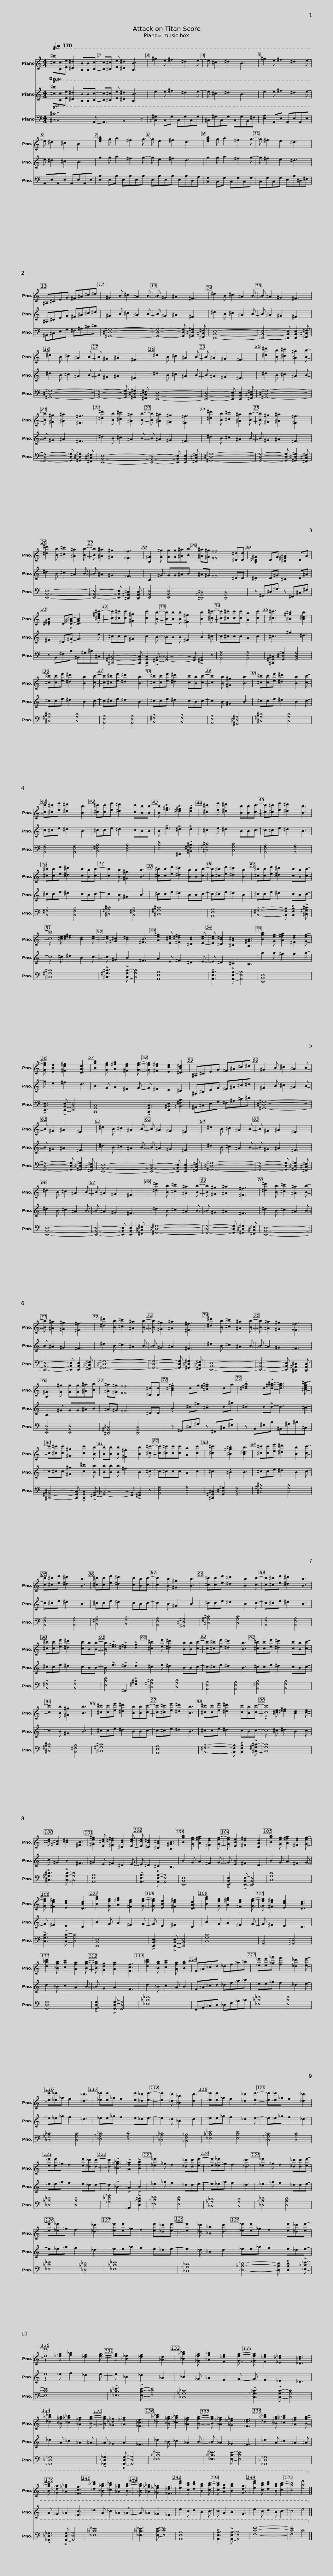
X:1
%%score ( 1 2 ) ( 3 4 ) 5
L:1/8
Q:1/4=170
M:4/4
I:linebreak $
K:C
V:1 treble
V:2 treble
V:3 treble
V:4 treble
V:5 bass
V:1
!8va(! [^c^c'][cc'][ee'] [^d^d']2 [Bb][Bb][cc']- | [cc'][^c^c'] [ee'] [^d^d']2 [Bb]3 | ^g'2 e' ^f'2 ^d'2 e'- | e' ^c'2 ^d'2 b3 |$ ^g'2 e' ^f'2 ^d'2 e'- | %5
 e' ^d'2 ^c'2 b3 | [e'g'b']2 g' a'2 ^f'2 g'- | g' e'2 ^f'2 d'3 | [e'g'b']2 g' a'2 ^f'2 g'- |$ g' ^f'2 e'2 ^d'3 | %10
 ^A^ceg ^f^a^c'^d' | ^g2 b ^c'2 ^a2 b- | b ^g2 ^a2 ^f3 |$ ^d'2 b ^c'2 ^a2 b- | b ^a2 ^g2 ^f3 | %15
 ^d'2 b ^c'2 ^a2 b- | b ^g2 ^a2 ^f3 | ^d'2 b ^c'2 ^a2 b- |$ b ^a2 ^g2 ^f3 | [^d'^d'']2 [bb'] [^c'^c'']2 [^a^a']2 [bb']- | %20
 [bb'] [^g^g']2 [^a^a']2 [^f^f']3 | [^d'^d'']2 [bb'] [^c'^c'']2 [^a^a']2 [bb']- |$ [bb'] [^a^a']2 [^g^g']2 [^f^f']3 | [^d'^d'']2 [bb'] [^c'^c'']2 [^a^a']2 [bb']- | [bb'] [^g^g']2 [^a^a']2 [^f^f']3 | %25
 [^d'^d'']2 [bb'] [^c'^c'']2 [^a^a']2 [bb']- |$ [bb'] [^a^a']2 [^g^g']2 [^^f^^f']3 | [B^g]3 [g^g'] [gg'][gg'][^a^a'][bb'] | [^a^a'][^g^g'] [^^f^^f']4 [^d^d'][dd'] | .[B^d^g]2 dg .[^c^f^a]2 da |$ %30
 .[^d^fb]2 d!>![d^g^b]- [dgb]3 [^c'-e'^g'^c''-] | [c'c''][^c'^c''][c'c''] [^g^g']2 [c'c'']2 [bb']- | [bb'][bb'] [bb'] [^f^f']2 [bb']2 [^c'^c'']- |$ [c'c''][^c'^c''][c'c''][c'c''] [aa']2 [c'c'']2 | [^c'^c'']3 .[^b^g'^b']2 [b^d'b']3 | %35
 [^c'^c''][c'c''][e'e''] [^d'^d'']2 [bb']2 [c'c'']- | [c'c''][^c'^c''][e'e''] [^d'^d'']2 [bb']3 |$ [^c'^c''][c'c''][e'e''] [^d'^d'']2 [c'c''][bb'][c'c'']- | [c'c'']2 [bb'] [^g^g']2 [bb']3 | [^c'^c''][c'c''][e'e''] [^d'^d'']2 [bb']2 [c'c'']- | %40
 [c'c''][^c'^c''][e'e''] [^d'^d'']2 [bb']3 |$ [^c'^c''][c'c''][e'e''] [^d'^d'']2 [c'c''][bb'][bb'] | [bb'] !>![e'^g']3 !>![^d'^f']2 !>![d'g']2 | [^c'^c'']2 [e'e''] [^d'^d'']2 [bb'][bb'][c'c'']- | [c'c''][^c'^c''][e'e''] [^d'^d'']2 [bb']3 |$ %45
 [^c'^c''][c'c''][e'e''] [^d'^d'']2 [c'c''][bb'][c'c'']- | [c'c'']2 [bb'] [^g^g']2 [bb']3 | [^c'^c''][c'c''][e'e''] [^d'^d'']2 [bb'][bb'][c'c'']- | [c'c''][^c'^c''][e'e''] [^d'^d'']2 [bb']3 |$ [^c'^c''][c'c''][e'e''] [^d'^d'']2 [c'c''][bb'][c'c'']- | %50
 [c'c'']8 | x8 | [ae'^g']2 [e^c'e'] [^f^d'^f']2 [^dbd']2 [ec'e']- |$ [ec'e'] [^db^d']2 [^ca^c']2 [B^gb]3 | [bg'b']2 [ge'g'] [a^f'a']2 [^fd'f']2 [ge'g']- | %55
 [ge'g'] [ebe']2 [^fd'^f']2 [dad']3 | [bg'b']2 [ge'g'] [a^f'a']2 [^fd'f']2 [ge'g']- | [ge'g'] [^fd'^f']2 [ec'e']2 [^db^d']3 |$ ^A^ceg ^f^a^c'^d' | ^g2 b ^c'2 ^a2 b- | %60
 b ^g2 ^a2 ^f3 | ^d'2 b ^c'2 ^a2 b- |$ b ^a2 ^g2 ^f3 | ^d'2 b ^c'2 ^a2 b- | b ^g2 ^a2 ^f3 | %65
 ^d'2 b ^c'2 ^a2 b- |$ b ^a2 ^g2 ^f3 | [^d'^d'']2 [bb'] [^c'^c'']2 [^a^a']2 [bb']- | [bb'] [^g^g']2 [^a^a']2 [^f^f']3 | [^d'^d'']2 [bb'] [^c'^c'']2 [^a^a']2 [bb']- |$ %70
 [bb'] [^a^a']2 [^g^g']2 [^f^f']3 | [^d'^d'']2 [bb'] [^c'^c'']2 [^a^a']2 [bb']- | [bb'] [^g^g']2 [^a^a']2 [^f^f']3 | [^d'^d'']2 [bb'] [^c'^c'']2 [^a^a']2 [bb']- |$ [bb'] [^a^a']2 [^g^g']2 [^^f^^f']3 | %75
 [B^g]3 [g^g'] [gg'][gg'][^a^a'][bb'] | [^a^a'][^g^g'] [^^f^^f']4 [^d^d'][dd'] |$ .[b^d'^g']2 d'g' .[^c'^f'^a']2 d'a' | .[^d'^f'b']2 d'!>![d'^g'^b']- [d'g'b']3 [^c'-e'g'^c''-] | [c'c''][^c'^c''][c'c''] [^g^g']2 [c'c'']2 [bb'] |$ %80
 [bb'][bb'] [bb'] [^f^f']2 [bb']2 [^c'^c'']- | [c'c''][^c'^c''][c'c''][c'c''] [aa']2 [c'c'']2 | [^c'^c'']3 .[^b^g'^b']2 [b^d'b']3 | [^c'^c''][c'c''][e'e''] [^d'^d'']2 [bb']2 [c'c'']- |$ [c'c''][^c'^c''][e'e''] [^d'^d'']2 [bb']3 | %85
 [^c'^c''][c'c''][e'e''] [^d'^d'']2 [c'c''][bb'][c'c'']- | [c'c'']2 [bb'] [^g^g']2 [bb']3 | [^c'^c''][c'c''][e'e''] [^d'^d'']2 [bb']2 [c'c'']- |$ [c'c''][^c'^c''][e'e''] [^d'^d'']2 [bb']3 | [^c'^c''][c'c''][e'e''] [^d'^d'']2 [c'c''][bb'][bb']- | %90
 [bb'] !>![e'^g']3 !>![^d'^f']2 !>![d'g']2 | [^c'^c'']2 [e'e''] [^d'^d'']2 [bb'][bb'][c'c'']- |$ [c'c''][^c'^c''][e'e''] [^d'^d'']2 [bb']3 | [^c'^c''][c'c''][e'e''] [^d'^d'']2 [c'c''][bb'][c'c'']- | [c'c'']2 [bb'] [^g^g']2 [bb']3 | %95
 [^c'^c''][c'c''][e'e''] [^d'^d'']2 [bb'][bb'][c'c'']- |$ [c'c''][^c'^c''][e'e''] [^d'^d'']2 [bb']3 | [^c'^c''][c'c''][e'e''] [^d'^d'']2 [c'c''][bb'][c'c'']- | [c'c'']8 | x8 |$ %100
 [^ge'^g']2 [e^c'e'] [^f^d'^f']2 [^dbd']2 [ec'e']- | [ec'e'] [^db^d']2 [^ca^c']2 [B^gb]3 | [bg'b']2 [ge'g'] [a^f'a']2 [^fd'f']2 [ge'g']- | [ge'g'] [ebe']2 [^fd'^f']2 [dad']3 | [bg'b']2 [ge'g'] [a^f'a']2 [^fd'f']2 [ge'g']- |$ %105
 [ge'g'] [^fd'^f']2 [ec'e']2 [dbd']3 | [bg'b']2 [ge'g'] [a^f'a']2 [^fd'f']2 [ge'g']- | [ge'g'] [ebe']2 [^fd'^f']2 [dad']3 | [bg'b']2 [ge'g'] [a^f'a']2 [^fd'f']2 [ge'g']- | [ge'g'] [^fd'^f']2 [ec'e']2 [dbd']3 |$ %110
 [d'_b'd'']2 [_bg'b'] [c'a'c'']2 [af'a']2 [bg'b']- | [bg'b'] [gd'g']2 [af'a']2 [fc'f']3 | [d'_b'd'']2 [_bg'b'] [c'a'c'']2 [af'a'] [bg'b']2 | f_a_c'd' _d'f'_a'_b' |$ [_e'_e''][e'e''][_g'_g''] [f'f'']2 [_d'_d'']2 [e'e'']- | %115
 [e'e''][_e'_e'']_g' f'2 [_d'_d'']3 | [_e'_e''][e'e'']_g' f'2 [e'e''][_d'_d''][e'e'']- | [e'e'']2 [_d'_d''] [_b_b']2 [d'd'']3 |$ [_e'_e''][e'e'']_g' f'2 [_d'_d'']2 [e'e'']- | [e'e''][_e'_e'']_g' f'2 [_d'_d'']3 | %120
 [_e'_e''][e'e'']_g' f'2 [e'e''][_d'_d''][d'd'']- | [d'd''] !>![_b_g'_b']3 !>![_af'_a']2 !>![bf'b']2 |$ [_e'_e'']2 _g' f'2 [_d'_d''][d'd''][e'e'']- | [e'e''][_e'_e'']_g' f'2 [_d'_d'']3 | [_e'_e'']2 _g' f'2 [_d'_d''][d'd''][e'e'']- | %125
 [e'e''][_e'_e'']_g' f'2 [_d'_d'']3 |$ [_e'_e''][e'e'']_g' f'2 [e'e''][_d'_d''][e'e'']- | [e'e'']2 [_d'_d''] [_b_b']2 [d'd'']3 | [_e'_e''][e'e'']_g' f'2 [e'e''][_d'_d''][e'e'']- | [e'e'']8 |$ %130
 x8 | [_b_g'_b']2 [_g_e'g'] [_af'_a']2 [f_d'f']2 [ge'g']- | [ge'g'] [f_d'f']2 [_e_c'_e']2 [_d_bd']3 | [_d'__b'_d'']2 [__b_g'b'] [_c'_a'_c'']2 [_a_f'a']2 [bg'b']- |$ [bg'b'] [_g_d'_g']2 [_a_f'_a']2 [_f_c'f']3 | %135
 [_d'__b'_d'']2 [__b_g'b'] [_c'_a'_c'']2 [_a_f'a']2 [bg'b']- | [bg'b'] [_a_f'_a']2 [_g__e'_g']2 [_f_d'f']3 |$ [_d'__b'_d'']2 [__b_g'b'] [_c'_a'_c'']2 [_a_f'a']2 [bg'b']- | [bg'b'] [_g_d'_g']2 [_a_f'_a']2 [_f_c'f']3 | [_d'__b'_d'']2 [__b_g'b'] [_c'_a'_c'']2 [_a_f'a']2 [bg'b']- |$ %140
 [bg'b'] [_a_f'_a']2 [_g__e'_g']2 [_f_d'f']3 | [e'c''e'']2 [c'a'c''] [d'b'd'']2 [bg'b']2 [c'a'c'']- | [c'a'c''] [ae'a']2 [bg'b']2 [gd'g']3 | [e'c''e'']2 [c'a'c''] [d'b'd'']2 [bg'b'] [c'a'c'']2- | [c'a'c'']4 [e'a'e'']4!8va)! |] %145
V:2
!8va(! x8 | x8 | x8 | x8 |$ x8 | %5
 x8 | x8 | x8 | x8 |$ x8 | %10
 x8 | x8 | x8 |$ x8 | x8 | %15
 x8 | x8 | x8 |$ x8 | x8 | %20
 x8 | x8 |$ x8 | x8 | x8 | %25
 x8 |$ x8 | x8 | x8 | x8 |$ %30
 x8 | x8 | x8 |$ x8 | x8 | %35
 x8 | x8 |$ x8 | x8 | x8 | %40
 x8 |$ x8 | x8 | x8 | x8 |$ %45
 x8 | x8 | x8 | x8 |$ x8 | %50
 z2 [^c'e'] [^d'^f']2 [bd']2 [c'e']- | [c'e'] [^g^c']2 [b^d']2 [^fb]3 | x8 |$ x8 | x8 | %55
 x8 | x8 | x8 |$ x8 | x8 | %60
 x8 | x8 |$ x8 | x8 | x8 | %65
 x8 |$ x8 | x8 | x8 | x8 |$ %70
 x8 | x8 | x8 | x8 |$ x8 | %75
 x8 | x8 |$ x8 | x8 | x8 |$ %80
 x8 | x8 | x8 | x8 |$ x8 | %85
 x8 | x8 | x8 |$ x8 | x8 | %90
 x8 | x8 |$ x8 | x8 | x8 | %95
 x8 |$ x8 | x8 | z2 [^c'e'] [^d'^f']2 [bd']2 [c'e']- | [c'e'] [^g^c']2 [b^d']2 [^fb]3 |$ %100
 x8 | x8 | x8 | x8 | x8 |$ %105
 x8 | x8 | x8 | x8 | x8 |$ %110
 x8 | x8 | x8 | x8 |$ x8 | %115
 x8 | x8 | x8 |$ x8 | x8 | %120
 x8 | x8 |$ x8 | x8 | x8 | %125
 x8 |$ x8 | x8 | x8 | z2 [_e'_g'] [f'_a']2 [_d'f']2 [e'g']- |$ %130
 [e'g'] [_b_e']2 [_d'f']2 [_ad']3 | x8 | x8 | x8 |$ x8 | %135
 x8 | x8 |$ x8 | x8 | x8 |$ %140
 x8 | x8 | x8 | x8 | x8!8va)! |] %145
V:3
!8va(! [^c^c'][cc'][ee'] [^d^d']2 [Bb][Bb][cc']- | [cc'][^c^c'] [ee'] [^d^d']2 [Bb]3 | e'2 e' ^f'2 ^d'2 e'- | e' ^c'2 ^d'2 b3 |$ e'2 e' ^f'2 ^d'2 e'- | %5
 e' ^d'2 ^c'2 b3 | g'2 g' a'2 ^f'2 g'- | g' e'2 ^f'2 d'3 | g'2 g' a'2 ^f'2 g'- |$ g' ^f'2 e'2 ^d'3 | %10
 ^A^ceg ^f^a^c'^d' | ^g2 b ^c'2 ^a2 b- | b ^g2 ^a2 ^f3 |$ ^d'2 b ^c'2 ^a2 b- | b ^a2 ^g2 ^f3 | %15
 ^d'2 b ^c'2 ^a2 b- | b ^g2 ^a2 ^f3 | ^d'2 b ^c'2 ^a2 b- |$ b ^a2 ^g2 ^f3 | ^d'2 b ^c'2 ^a2 b- | %20
 b ^g2 ^a2 ^f3 | ^d'2 b ^c'2 ^a2 b- |$ b ^a2 ^g2 ^f3 | ^d'2 b ^c'2 ^a2 b- | b ^g2 ^a2 ^f3 | %25
 ^d'2 b ^c'2 ^a2 b- |$ b ^a2 ^g2 ^^f3 | B3 ^g gg^ab | ^a^g ^^f4 ^dd | .^d2 d^g .^c2 d^a |$ %30
 .^f2 ^d!>!^g- g3 e' | ^c'c'c' ^g2 c'2 b- | bb b ^f2 b2 ^c'- |$ c'^c'c'c' a2 c'2 | ^c'3 .^g'2 ^d'3 | %35
 ^c'c'e' ^d'2 b2 c'- | c'^c'e' ^d'2 b3 |$ ^c'c'e' ^d'2 c'bc'- | c'2 b ^g2 b3 | ^c'c'e' ^d'2 b2 c'- | %40
 c'^c'e' ^d'2 b3 |$ ^c'c'e' ^d'2 c'bb | b !>!e'3 !>!^d'2 !>!d'2 | ^c'2 e' ^d'2 bbc'- | c'^c'e' ^d'2 b3 |$ %45
 ^c'c'e' ^d'2 c'bc'- | c'2 b ^g2 b3 | ^c'c'e' ^d'2 bbc'- | c'^c'e' ^d'2 b3 |$ ^c'c'e' ^d'2 c'bc'- | %50
 c'8 | x8 | a2 e ^f2 ^d2 e- |$ e ^d2 ^c2 B3 | g'2 g' ^f'2 f'2 g'- | %55
 g' e'2 ^f'2 d'3 | b2 g a2 ^f2 g- | g ^f2 e2 ^d3 |$ ^A^ceg ^f^a^c'^d' | ^g2 b ^c'2 ^a2 b- | %60
 b ^g2 ^a2 ^f3 | ^d'2 b ^c'2 ^a2 b- |$ b ^a2 ^g2 ^f3 | ^d'2 b ^c'2 ^a2 b- | b ^g2 ^a2 ^f3 | %65
 ^d'2 b ^c'2 ^a2 b- |$ b ^a2 ^g2 ^f3 | ^d'2 b ^c'2 ^a2 b- | b ^g2 ^a2 ^f3 | ^d'2 b ^c'2 ^a2 b- |$ %70
 b ^a2 ^g2 ^f3 | ^d'2 b ^c'2 ^a2 b- | b ^g2 ^a2 ^f3 | ^d'2 b ^c'2 ^a2 b- |$ b ^a2 ^g2 ^^f3 | %75
 B3 ^g gg^ab | ^a^g ^^f4 ^dd |$ .b2 ^d'^g' .^c'2 d'^a' | .^d'2 d'!>!d'- d'3 ^c'- | c'^c'c' [^g^g']2 [c'^c'']2 [bb'] |$ %80
 [bb'][bb'] [bb'] ^f'2 b2 ^c'- | c'^c'c'c' a2 c'2 | ^c'3 .^b2 b3 | ^c'c'e' ^d'2 b2 c'- |$ c'^c'e' ^d'2 b3 | %85
 ^c'c'e' ^d'2 c'bc'- | c'2 b ^g2 b3 | ^c'c'e' ^d'2 b2 c'- |$ c'^c'e' ^d'2 b3 | ^c'c'e' ^d'2 c'bb- | %90
 b !>!e'3 !>!^d'2 !>!d'2 | ^c'2 e' ^d'2 bbc'- |$ c'^c'e' ^d'2 b3 | ^c'c'e' ^d'2 c'bc'- | c'2 b ^g2 b3 | %95
 ^c'c'e' ^d'2 bbc'- |$ c'^c'e' ^d'2 b3 | ^c'c'e' ^d'2 c'bc'- | c'8 | x8 |$ %100
 ^g2 e ^f2 ^d2 e- | e ^d2 ^c2 B3 | b2 g a2 ^f2 g- | g [eb]2 ^f2 d3 | b2 g a2 ^f2 g- |$ %105
 g ^f2 e2 d3 | b2 g a2 ^f2 g- | g e2 ^f2 d3 | b2 g a2 ^f2 g- | g ^f2 e2 d3 |$ %110
 d'2 _b c'2 a2 b- | b g2 a2 f3 | d'2 _b c'2 a b2 | f_a_c'd' _d'f'_a'_b' |$ _e'e'_g' f'2 _d'2 e'- | %115
 e'_e'_g' f'2 _d'3 | _e'e'_g' f'2 e'_d'e'- | e'2 _d' _b2 d'3 |$ _e'e'_g' f'2 _d'2 e'- | e'_e'_g' f'2 _d'3 | %120
 _e'e'_g' f'2 e'_d'd'- | d' !>!_b3 !>!_a2 !>!b2 |$ _e'2 _g' f'2 _d'd'e'- | e'_e'_g' f'2 _d'3 | _e'2 _g' f'2 _d'd'e'- | %125
 e'_e'_g' f'2 _d'3 |$ _e'e'_g' f'2 e'_d'e'- | e'2 _d' _b2 d'3 | _e'e'_g' f'2 e'_d'e'- | e'8 |$ %130
 x8 | _b2 _g _a2 f2 g- | g f2 _e2 _d3 | _d'2 a _c'2 _a2 =a- |$ a _g2 _a2 _f3 | %135
 _d'2 __b _c'2 _a2 b- | b _a2 _g2 _f3 |$ _d'2 a _c'2 _a2 =a | a _g2 _a2 [_f_c']3 | _d'2 a _c'2 _a2 =a- |$ %140
 a _a2 _g2 _f3 | e'2 c' d'2 b2 c'- | c' a2 b2 g3 | e'2 c' d'2 b c'2- | c'4 e'4!8va)! |] %145
V:4
!8va(! x8 | x8 | x8 | x8 |$ x8 | %5
 x8 | x8 | x8 | x8 |$ x8 | %10
 x8 | x8 | x8 |$ x8 | x8 | %15
 x8 | x8 | x8 |$ x8 | x8 | %20
 x8 | x8 |$ x8 | x8 | x8 | %25
 x8 |$ x8 | x8 | x8 | x8 |$ %30
 x8 | x8 | x8 |$ x8 | x8 | %35
 x8 | x8 |$ x8 | x8 | x8 | %40
 x8 |$ x8 | x8 | x8 | x8 |$ %45
 x8 | x8 | x8 | x8 |$ x8 | %50
 z2 ^c' ^d'2 b2 c'- | c' ^g2 b2 ^f3 | x8 |$ x8 | x8 | %55
 x8 | x8 | x8 |$ x8 | x8 | %60
 x8 | x8 |$ x8 | x8 | x8 | %65
 x8 |$ x8 | x8 | x8 | x8 |$ %70
 x8 | x8 | x8 | x8 |$ x8 | %75
 x8 | x8 |$ x8 | x8 | x8 |$ %80
 x8 | x8 | x8 | x8 |$ x8 | %85
 x8 | x8 | x8 |$ x8 | x8 | %90
 x8 | x8 |$ x8 | x8 | x8 | %95
 x8 |$ x8 | x8 | z2 ^c' ^d'2 b2 c'- | c' ^g2 b2 ^f3 |$ %100
 x8 | x8 | x8 | x8 | x8 |$ %105
 x8 | x8 | x8 | x8 | x8 |$ %110
 x8 | x8 | x8 | x8 |$ x8 | %115
 x8 | x8 | x8 |$ x8 | x8 | %120
 x8 | x8 |$ x8 | x8 | x8 | %125
 x8 |$ x8 | x8 | x8 | z2 _e' f'2 _d'2 e'- |$ %130
 e' _b2 _d'2 _a3 | x8 | x8 | x8 |$ x8 | %135
 x8 | x8 |$ x8 | x8 | x8 |$ %140
 x8 | x8 | x8 | x8 | x8!8va)! |] %145
V:5
!8va(! [^C,^C]7 A,- | A,3 B,4 z | [^C^G]2 CG CGCG | ^C^GCG CGB,^F |$ [EA]2 A,E A,EA,E | %5
 A,EA,E A,EA,E | [EB]2 EB EBEB | EBEB EBDA | [CG]2 CG CGCG |$ CGCG EB^D^F | %10
 ^A,^CEG ^F^A^c^d | [^G,^D^G]8- | [G,DG]4- [G,DG] [^G,^D^G]2 [^F,^C^F] |$ [E,B,E]8- | [E,B,E]4- [E,B,E] [E,B,E]2 [^F,^C^F] | %15
 [^G,^D^G]8- | [G,DG]4- [G,DG] [^G,^D^G]2 [^F,^C^F] | [E,B,E]8- |$ [E,B,E]4- [E,B,E] [E,B,E]2 [^F,^C^F] | [^G,^D^G]8- | %20
 [G,DG]4- [G,DG] [^G,^D^G]2 [^F,^C^F] | [E,B,E]8- |$ [E,B,E]4- [E,B,E] [E,B,E]2 [^F,^C^F] | [^G,^D^G]8- | [G,DG]4- [G,DG] [^G,^D^G]2 [^F,^C^F] | %25
 [E,B,E]8- |$ [E,B,E]4- [E,B,E] [^D,^A,^D]2 [D,A,D] | [E,B,E]4 [E,B,E]4 | [^D,^A,^D]4 [D,A,D]4 | z ^G,^D^G z ^F,^C^F |$ %30
 z B,^FB ^B,^G^B^C | [^C,^G,^C]4- [C,G,C] !>![C,G,C]2 !>![^F,B,]- | [F,B,]4- [F,B,] !>![^F,B,]2 z |$ [A,EA]4 [A,EA]4 | [^C,^G,^C]2 [G,^D^G]2 [G,DG]4 | %35
 [^C^G^c]4 [CGc]4 | [A,EA]4 [A,EA]4 |$ [B,^FB]4 [B,FB]4 | [A,EA]4 [^G,^D^G]4 | [^C^G^c]4 [CGc]4 | %40
 [A,EA]4 [A,EA]4 |$ [B,^FB]4 [B,FB]4 | [EBe]4 ^F,2 !>![^B,^F^B]2 | [^C^G^c]4 [CGc]4 | [A,EA]4 [A,EA]4 |$ %45
 [B,^FB]4 [B,FB]4 | [^C^G^c]4 [B,^FB]4 | [^C^G^c]8 | [A,EA]8 |$ [B,^FB]4- [B,FB] !>![B,FB]2 !>![^C^G^c] | %50
 [^C^G^c]8 | !>![^C^G^c]3 !>![CGc]- [CGc]4 | [A,EA]8 |$ !>![A,EA]3 !>![A,EA]- [A,EA]4 | [E,B,E]8 | %55
 !>![E,B,E]3 !>![E,B,E]- [E,B,E]4 | [C,G,C]8 | !>![C,G,C]3 [E,^B,E]2 [=B,^FB]3 |$ ^A,^CEG ^F^A^c^d | [^G,^D^G]8- | %60
 [G,DG]4- [G,DG] [^G,^D^G]2 [^F,^C^F] | [E,B,E]8- |$ [E,B,E]4- [E,B,E] [E,B,E]2 [^F,^C^F] | [^G,^D^G]8- | [G,DG]4- [G,DG] [^G,^D^G]2 [^F,^C^F] | %65
 [E,B,E]8- |$ [E,B,E]4- [E,B,E] [E,B,E]2 [^F,^C^F] | [^G,^D^G]8- | [G,DG]4- [G,DG] [^G,^D^G]2 [^F,^C^F] | [E,B,E]8- |$ %70
 [E,B,E]4- [E,B,E] [E,B,E]2 [^F,^C^F] | [^G,^D^G]8- | [G,DG]4- [G,DG] [^G,^D^G]2 [^F,^C^F] | [E,B,E]8- |$ [E,B,E]4- [E,B,E] [^D,^A,^D]2 [D,A,D] | %75
 [E,B,E]4 [E,B,E]4 | [^D,^A,^D]4 [D,A,D]4 |$ z ^G,^D^G z ^F,^C^F | z B,^FB ^B,^G^B^C | [^C,^G,^C]4- [C,G,C] !>![C,G,C]2 !>![^F,B,]- |$ %80
 [F,B,]4- [F,B,] !>![^F,B,]2 z | [A,EA]4 [A,EA]4 | [^C,^G,^C]2 [G,^D^G]2 [G,DG]4 | [^C^G^c]4 [CGc]4 |$ [A,EA]4 [A,EA]4 | %85
 [B,^FB]4 [B,FB]4 | [A,EA]4 [^G,^D^G]4 | [^C^G^c]4 [CGc]4 |$ [A,EA]4 [A,EA]4 | [B,^FB]4 [B,FB]4 | %90
 [EBe]4 ^F,2 !>![^F^B]2 | [^C^G^c]4 [CGc]4 |$ [A,EA]4 [A,EA]4 | [B,^FB]4 [B,FB]4 | [^C^G^c]4 [B,^FB]4 | %95
 [^C^G^c]8 |$ [A,EA]8 | [B,^FB]4- [B,FB] !>![B,FB]2 !>![^C^G^c]- | [CGc]8 | !>![^C^G^c]3 !>![CGc]- [CGc]4 |$ %100
 [A,EA]8 | !>![A,EA]3 !>![A,EA]- [A,EA]4 | [E,B,E]8 | !>![E,B,E]3 !>![E,B,E]- [E,B,E]4 | [CGc]8 |$ %105
 !>![CGc]3 !>![CGc]- [CGc]4 | [E,B,E]8 | !>![E,B,E]3 !>![E,B,E]- [E,B,E]4 | [CGc]8 | [G,C]4 !arpeggio![G,CE]4 |$ %110
 [G,DG]8 | !>![G,DG]3 !>![G,DG]- [G,DG]4 | [_E_B_e]8 | F,_A,_CD _DF_A_B |$ [_E_B_e]4 [EBe]4 | %115
 [_C_G_c]4 [CGc]4 | [_D_A_d]4 [DAd]4 | [_C_G_c]4 [_B,F_B]4 |$ [_E_B_e]4 [EBe]4 | [_C_G_c]4 [CGc]4 | %120
 [_D_A_d]4 [DAd]4 | [_G_d_g]4 _A,2 !>![D_A=d]2 |$ [_E_B_e]4 [EBe]4 | [_C_G_c]4 [CGc]4 | [_D_A_d]4 [DAd]4 | %125
 [_E_B_e]4 [_D_A_d]4 |$ [_E_B_e]8 | [_C_G_c]8 | [_D_A_d]4- [DAd] !>![DAd]2 !>![_E_B_e]- | [EBe]8 |$ %130
 !>![_E_B_e]3 !>![EBe]- [EBe]4 | [_C_G_c]8 | !>![_C_G_c]3 !>![CGc]- [CGc]4 | [_G,_D_G]8 |$ !>![_G,_D_G]3 !>![G,DG]- [G,DG]4 | %135
 [__E__B__e]8 | [__E__B__e]3 [EBe]- [EBe]4 |$ [_G,_D_G]8 | !>![_G,_D_G]3 !>![G,DG]- [G,DG]4 | [__E__B__e]8 |$ %140
 [__E__B__e]3 [EBe]- [EBe]4 | [A,EA]8 | !>![A,EA]3 !>![A,EA]- [A,EA]4 | [Fcf]8- | [Fcf]4 c4!8va)! |] %145
